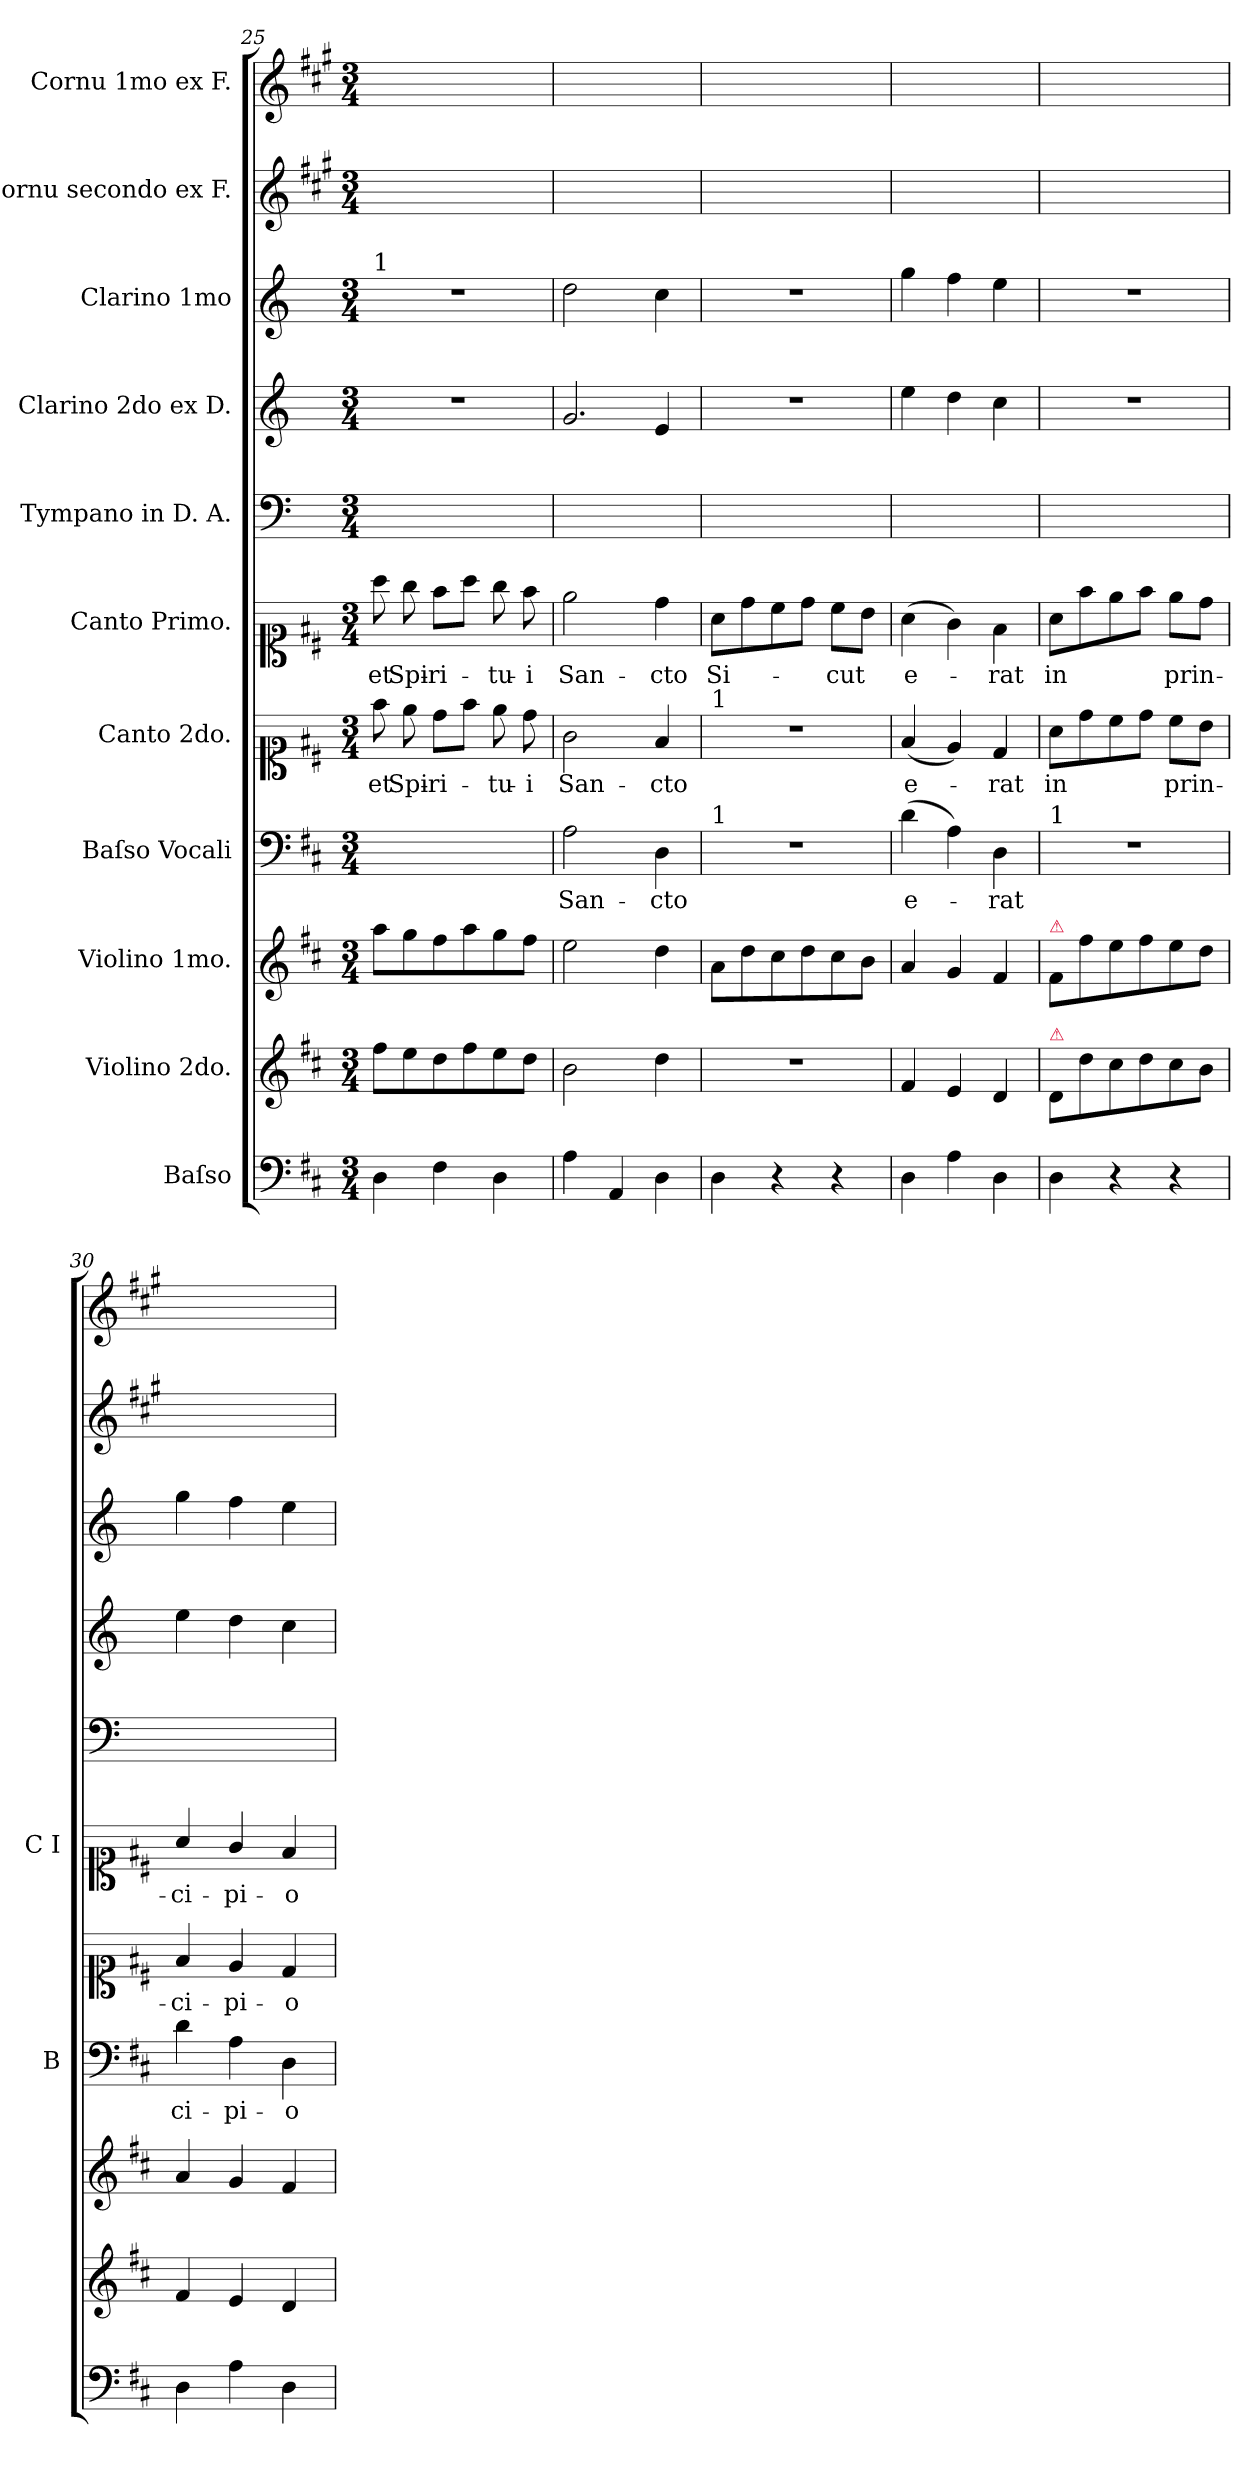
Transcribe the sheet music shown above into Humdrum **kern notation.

**kern	**kern	**kern	**kern	**text	**kern	**text	**kern	**text	**kern	**kern	**kern	**kern	**kern
*part11	*part10	*part9	*part8	*part8	*part7	*part7	*part6	*part6	*part5	*part4	*part3	*part2	*part1
*staff11	*staff10	*staff9	*staff8	*staff8	*staff7	*staff7	*staff6	*staff6	*staff5	*staff4	*staff3	*staff2	*staff1
*I"Baſso	*I"Violino 2do.	*I"Violino 1mo.	*I"Baſso Vocali	*	*I"Canto 2do.	*	*I"Canto Primo.	*	*I"Tympano in D. A.	*I"Clarino 2do ex D.	*I"Clarino 1mo	*I"Cornu secondo ex F.	*I"Cornu 1mo ex F.
*	*	*	*I'B	*	*	*	*I'C I	*	*	*	*	*	*
*clefF4	*clefG2	*clefG2	*clefF4	*	*clefC1	*	*clefC1	*	*clefF4	*clefG2	*clefG2	*clefG2	*clefG2
*	*	*	*	*	*	*	*	*	*	*ITrd-1c-2	*ITrd-1c-2	*ITrd4c7	*ITrd4c7
*k[f#c#]	*k[f#c#]	*k[f#c#]	*k[f#c#]	*	*k[f#c#]	*	*k[f#c#]	*	*k[]	*k[f#c#]	*k[f#c#]	*k[f#c#]	*k[f#c#]
*M3/4	*M3/4	*M3/4	*M3/4	*	*M3/4	*	*M3/4	*	*M3/4	*M3/4	*M3/4	*M3/4	*M3/4
=25	=25	=25	=25	=25	=25	=25	=25	=25	=25	=25	=25	=25	=25
!	!	!	!	!	!	!	!	!	!	!	!LO:TX:a:t=1	!	!
4D\	8ff#\L	8aa\L	2.ryy	.	8ff#\	et	8aa\	et	2.ryy	2.r	2.r	2.ryy	2.ryy
.	8ee\	8gg\	.	.	8ee\	Spi-	8gg\	Spi-	.	.	.	.	.
4F#\	8dd\	8ff#\	.	.	8dd\L	-ri-	8ff#\L	-ri-	.	.	.	.	.
.	8ff#\	8aa\	.	.	8ff#\J	.	8aa\J	.	.	.	.	.	.
4D\	8ee\	8gg\	.	.	8ee\	-tu-	8gg\	-tu-	.	.	.	.	.
.	8dd\J	8ff#\J	.	.	8dd\	-i	8ff#\	-i	.	.	.	.	.
=26	=26	=26	=26	=26	=26	=26	=26	=26	=26	=26	=26	=26	=26
!	!	!	!	!	!	!	!	!	!	!LO:N:vis=2.	!	!	!
4A\	2b\	2ee\	2A\	San-	2g\	San-	2ee\	San-	2.ryy	2a/	2ee\	2.ryy	2.ryy
4AA/	.	.	.	.	.	.	.	.	.	.	.	.	.
4D\	4dd\	4dd\	4D\	-cto	4f#/	-cto	4dd\	-cto	.	4f#/	4dd\	.	.
=27	=27	=27	=27	=27	=27	=27	=27	=27	=27	=27	=27	=27	=27
!	!	!	!	!	!LO:TX:a:t=1	!	!	!	!	!	!	!	!
!	!	!	!LO:TX:a:t=1	!	!	!	!	!	!	!	!	!	!
4D\	2.r	8a\L	2.r	.	2.r	.	8a\L	Si-	2.ryy	2.r	2.r	2.ryy	2.ryy
.	.	8dd\	.	.	.	.	8dd\	.	.	.	.	.	.
4r	.	8cc#\	.	.	.	.	8cc#\	.	.	.	.	.	.
.	.	8dd\	.	.	.	.	8dd\J	.	.	.	.	.	.
4r	.	8cc#\	.	.	.	.	8cc#\L	-cut	.	.	.	.	.
.	.	8b\J	.	.	.	.	8b\J	.	.	.	.	.	.
=28	=28	=28	=28	=28	=28	=28	=28	=28	=28	=28	=28	=28	=28
4D\	4f#/	4a/	(4d\	e-	(4f#/	e-	(4a\	e-	2.ryy	4ff#\	4aa\	2.ryy	2.ryy
4A\	4e/	4g/	4A\)	.	4e/)	.	4g\)	.	.	4ee\	4gg\	.	.
4D\	4d/	4f#/	4D\	-rat	4d/	-rat	4f#\	-rat	.	4dd\	4ff#\	.	.
=29	=29	=29	=29	=29	=29	=29	=29	=29	=29	=29	=29	=29	=29
!	!	!	!LO:TX:a:t=1	!	!	!	!	!	!	!	!	!	!
!	!	!LO:TX:a:color=crimson:t=⚠	!	!	!	!	!	!	!	!	!	!	!
!	!LO:TX:a:color=crimson:t=⚠	!	!	!	!	!	!	!	!	!	!	!	!
4D\	8d/L	8f#/L	2.r	.	8a\L	in	8a\L	in	2.ryy	2.r	2.r	2.ryy	2.ryy
.	8dd\	8ff#\	.	.	8dd\	.	8ff#\	.	.	.	.	.	.
4r	8cc#\	8ee\	.	.	8cc#\	.	8ee\	.	.	.	.	.	.
.	8dd\	8ff#\	.	.	8dd\J	.	8ff#\J	.	.	.	.	.	.
4r	8cc#\	8ee\	.	.	8cc#\L	prin-	8ee\L	prin-	.	.	.	.	.
.	8b\J	8dd\J	.	.	8b\J	.	8dd\J	.	.	.	.	.	.
=30	=30	=30	=30	=30	=30	=30	=30	=30	=30	=30	=30	=30	=30
4D\	4f#/	4a/	4d\	ci-	4f#/	-ci-	4a/	-ci-	2.ryy	4ff#\	4aa\	2.ryy	2.ryy
4A\	4e/	4g/	4A\	-pi-	4e/	-pi-	4g/	-pi-	.	4ee\	4gg\	.	.
4D\	4d/	4f#/	4D\	-o	4d/	-o	4f#/	-o	.	4dd\	4ff#\	.	.
=	=	=	=	=	=	=	=	=	=	=	=	=	=
*-	*-	*-	*-	*-	*-	*-	*-	*-	*-	*-	*-	*-	*-
